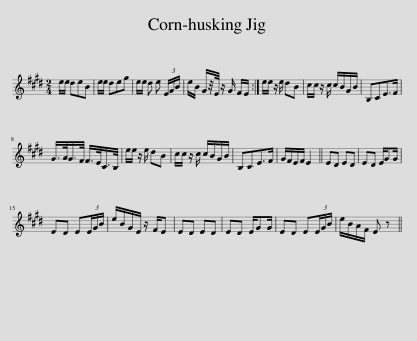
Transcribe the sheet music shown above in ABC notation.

X:1
L:1/8
M:2/4
I:linebreak $
K:E
V:1 treble
V:1
 e/e/ deB | e/e/ deg | e/e/ d e (3E/G/B/ | e/B/ G/z/4E/4 z/ G/ F/E/ :| e/e/ z/ e/ dB | %5
 c/c/ z/ c/ c/B/G/B/ | B,CE>F |$ G/>A/G/>F/ F/>E/C/>B,/ | e/e/ z/ e/ dB | c/c/ z/ c/ c/B/G/B/ | %10
 B,CE>F | G/F/E/F/ E2 || ED ED | ED E/GG/ |$ ED E(3E/G/B/ | %15
 e/B/G/E/ z/ F/E | ED ED | ED E/GG/ | ED E(3E/G/B/ | e/B/A/F/ E z || %20
